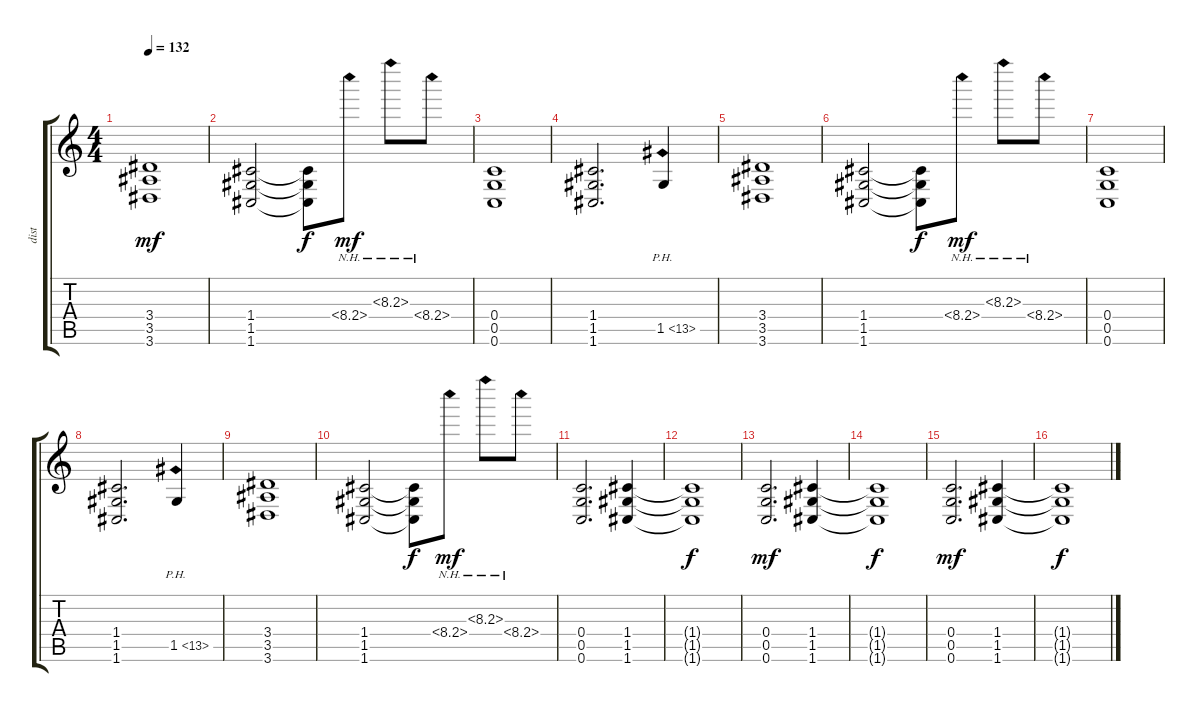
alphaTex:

\track ("dist" "dist") {instrument distortionguitar}
\staff {score tabs}
\tuning (D4 A3 F3 C3 G2 C2) {hide}
\ts (4 4)
\tempo 132
\clef g2
\ks c
(3.4 3.5 3.6).1{dy mf} |
(1.4 1.5 1.6).2 (1.4{t} 1.5{t} 1.6{t}).8{dy f} 8.4{nh}.8{dy mf} 8.3{nh}.8 8.4{nh}.8 |
(0.4 0.5 0.6).1 |
(1.4 1.5 1.6).2{d} 1.5{ph 12}.4 |
(3.4 3.5 3.6).1 |
(1.4 1.5 1.6).2 (1.4{t} 1.5{t} 1.6{t}).8{dy f} 8.4{nh}.8{dy mf} 8.3{nh}.8 8.4{nh}.8 |
(0.4 0.5 0.6).1 |
(1.4 1.5 1.6).2{d} 1.5{ph 12}.4 |
(3.4 3.5 3.6).1 |
(1.4 1.5 1.6).2 (1.4{t} 1.5{t} 1.6{t}).8{dy f} 8.4{nh}.8{dy mf} 8.3{nh}.8 8.4{nh}.8 |
(0.4 0.5 0.6).2{d} (1.4 1.5 1.6).4 |
(1.4{t} 1.5{t} 1.6{t}).1{dy f} |
(0.4 0.5 0.6).2{d dy mf} (1.4 1.5 1.6).4 |
(1.4{t} 1.5{t} 1.6{t}).1{dy f} |
(0.4 0.5 0.6).2{d dy mf} (1.4 1.5 1.6).4 |
(1.4{t} 1.5{t} 1.6{t}).1{dy f}
